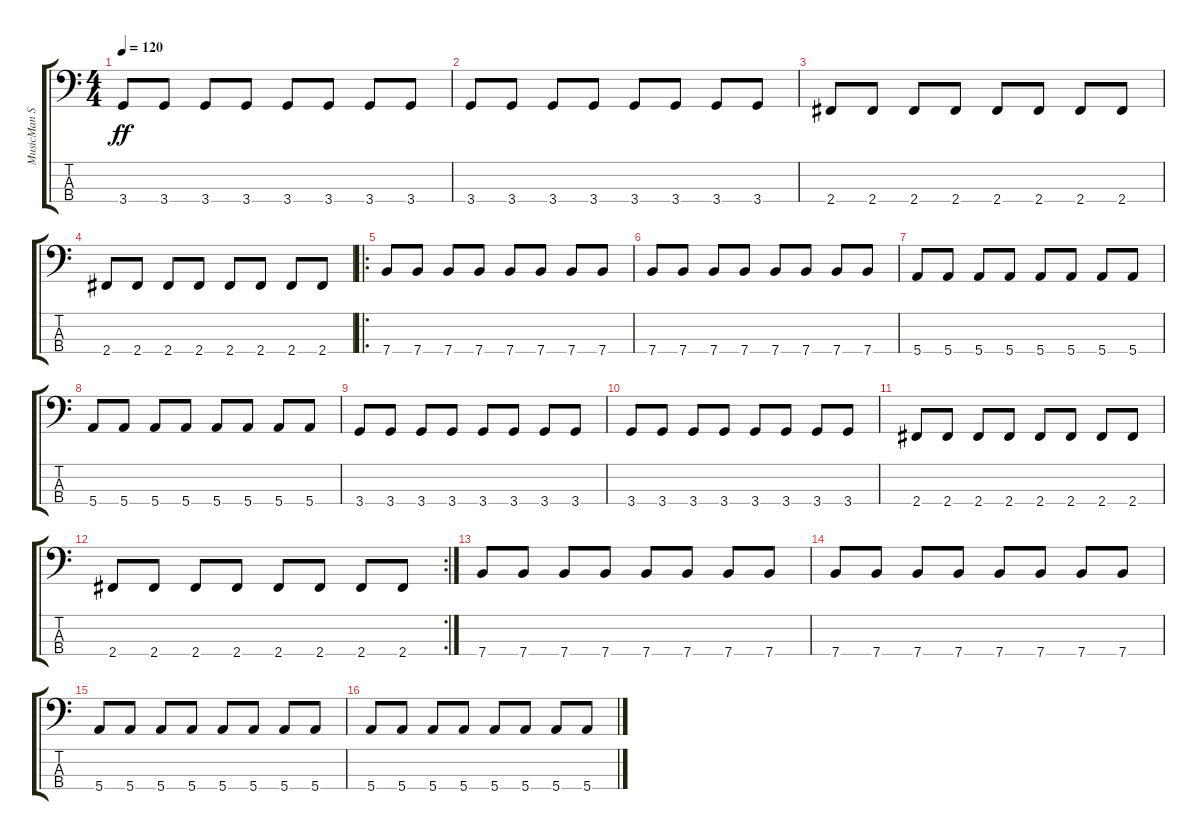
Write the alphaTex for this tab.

\track ("MusicMan Stingray Fretless" "MusicMan S") {instrument fretlessbass}
\staff {score tabs}
\tuning (G2 D2 A1 E1) {hide}
\ts (4 4)
\tempo 120
\clef f4
\ks c
3.4.8{dy ff} 3.4.8 3.4.8 3.4.8 3.4.8 3.4.8 3.4.8 3.4.8 |
3.4.8 3.4.8 3.4.8 3.4.8 3.4.8 3.4.8 3.4.8 3.4.8 |
2.4.8 2.4.8 2.4.8 2.4.8 2.4.8 2.4.8 2.4.8 2.4.8 |
2.4.8 2.4.8 2.4.8 2.4.8 2.4.8 2.4.8 2.4.8 2.4.8 |
\ro
7.4.8 7.4.8 7.4.8 7.4.8 7.4.8 7.4.8 7.4.8 7.4.8 |
7.4.8 7.4.8 7.4.8 7.4.8 7.4.8 7.4.8 7.4.8 7.4.8 |
5.4.8 5.4.8 5.4.8 5.4.8 5.4.8 5.4.8 5.4.8 5.4.8 |
5.4.8 5.4.8 5.4.8 5.4.8 5.4.8 5.4.8 5.4.8 5.4.8 |
3.4.8 3.4.8 3.4.8 3.4.8 3.4.8 3.4.8 3.4.8 3.4.8 |
3.4.8 3.4.8 3.4.8 3.4.8 3.4.8 3.4.8 3.4.8 3.4.8 |
2.4.8 2.4.8 2.4.8 2.4.8 2.4.8 2.4.8 2.4.8 2.4.8 |
\rc 2
2.4.8 2.4.8 2.4.8 2.4.8 2.4.8 2.4.8 2.4.8 2.4.8 |
7.4.8 7.4.8 7.4.8 7.4.8 7.4.8 7.4.8 7.4.8 7.4.8 |
7.4.8 7.4.8 7.4.8 7.4.8 7.4.8 7.4.8 7.4.8 7.4.8 |
5.4.8 5.4.8 5.4.8 5.4.8 5.4.8 5.4.8 5.4.8 5.4.8 |
5.4.8 5.4.8 5.4.8 5.4.8 5.4.8 5.4.8 5.4.8 5.4.8
